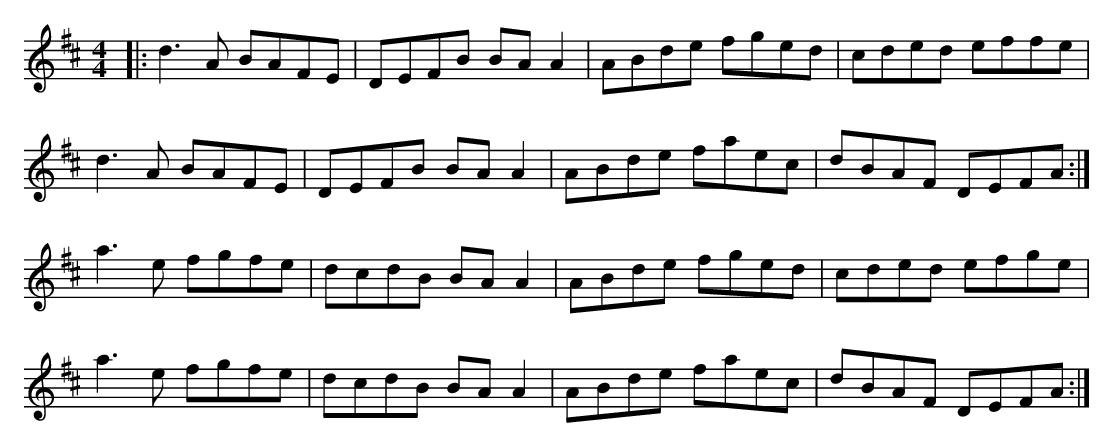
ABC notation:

X:1
M:4/4
K:D
|:d3A BAFE|DEFB BAA2|ABde fged|cded effe|
d3A BAFE|DEFB BAA2|ABde faec|dBAF DEFA:|
a3e fgfe|dcdB BAA2|ABde fged|cded efge|
a3e fgfe|dcdB BAA2|ABde faec|dBAF DEFA:|
